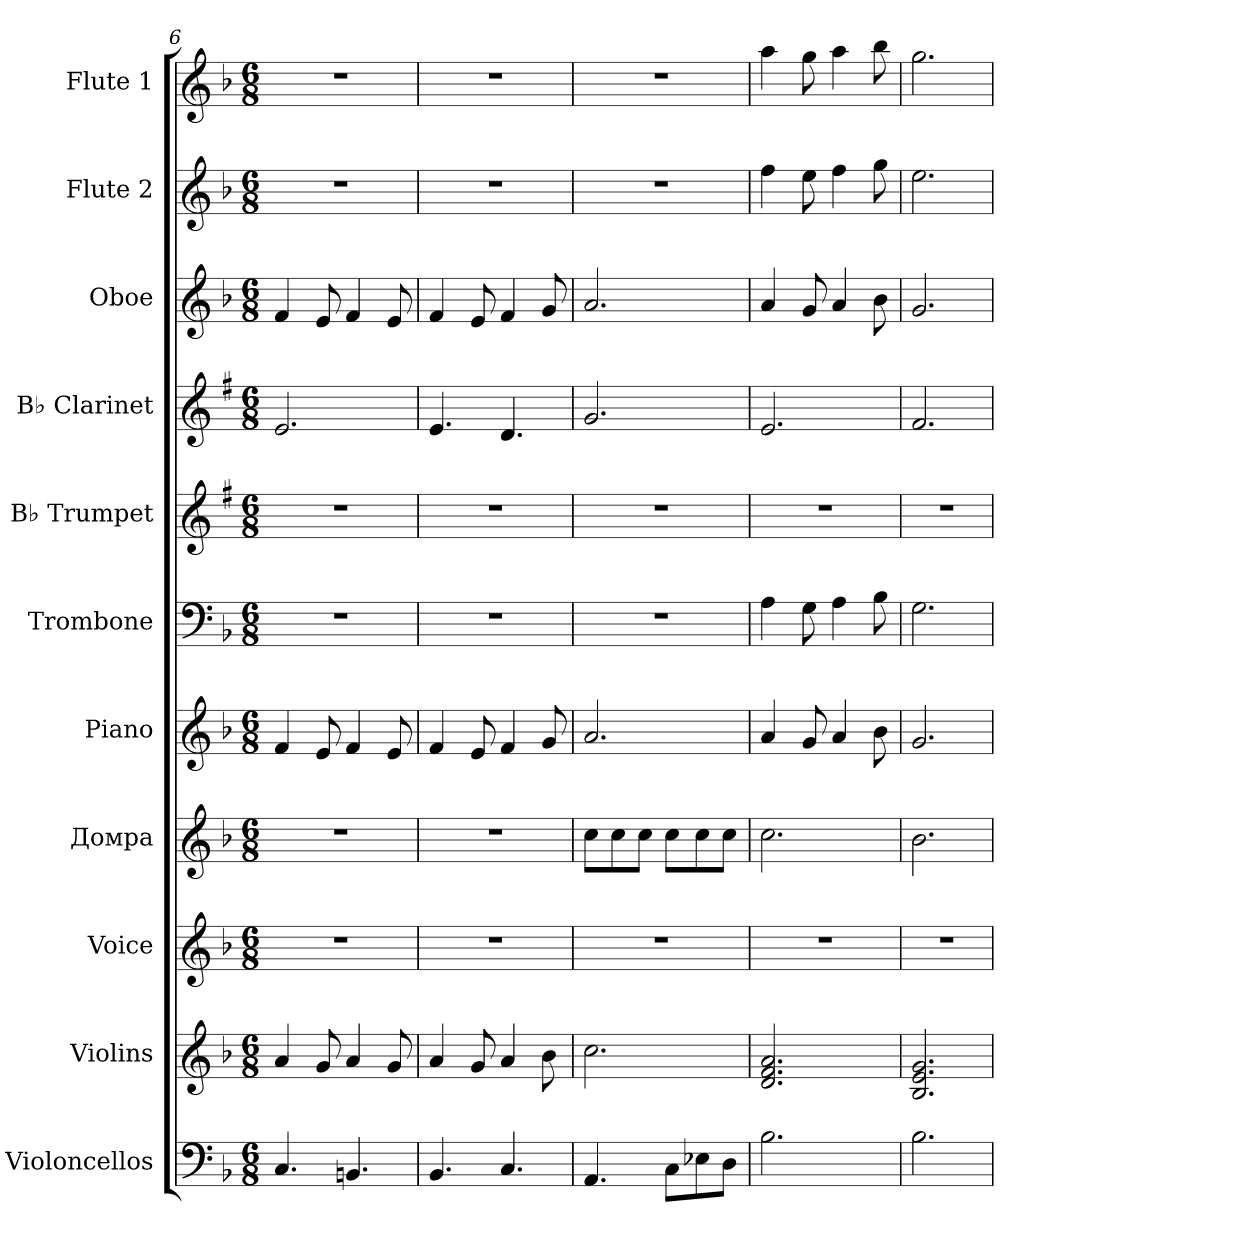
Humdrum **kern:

**kern	**kern	**kern	**kern	**kern	**kern	**kern	**kern	**kern	**kern	**kern
*part11	*part10	*part9	*part8	*part7	*part6	*part5	*part4	*part3	*part2	*part1
*staff11	*staff10	*staff9	*staff8	*staff7	*staff6	*staff5	*staff4	*staff3	*staff2	*staff1
*I"Violoncellos	*I"Violins	*I"Voice	*I"Домра	*I"Piano	*I"Trombone	*I"B♭ Trumpet	*I"B♭ Clarinet	*I"Oboe	*I"Flute 2	*I"Flute 1
*I'Vcs.	*I'Vlns.	*I'Vo.	*	*I'Pno.	*I'Tbn.	*I'B♭ Tpt.	*I'B♭ Cl.	*I'Ob.	*I'Fl. 2	*I'Fl. 1
!!LO:PB:g=z
*clefF4	*clefG2	*clefG2	*clefG2	*clefG2	*clefF4	*clefG2	*clefG2	*clefG2	*clefG2	*clefG2
*	*	*	*	*	*	*ITrd1c2	*ITrd1c2	*	*	*
*k[b-]	*k[b-]	*k[b-]	*k[b-]	*k[b-]	*k[b-]	*k[b-]	*k[b-]	*k[b-]	*k[b-]	*k[b-]
*M6/8	*M6/8	*M6/8	*M6/8	*M6/8	*M6/8	*M6/8	*M6/8	*M6/8	*M6/8	*M6/8
=6	=6	=6	=6	=6	=6	=6	=6	=6	=6	=6
4.C/	4a/	2.r	2.r	4f/	2.r	2.r	2.d/	4f/	2.r	2.r
.	8g/	.	.	8e/	.	.	.	8e/	.	.
4.BBn/	4a/	.	.	4f/	.	.	.	4f/	.	.
.	8g/	.	.	8e/	.	.	.	8e/	.	.
=7	=7	=7	=7	=7	=7	=7	=7	=7	=7	=7
4.BB-/	4a/	2.r	2.r	4f/	2.r	2.r	4.d/	4f/	2.r	2.r
.	8g/	.	.	8e/	.	.	.	8e/	.	.
4.C/	4a/	.	.	4f/	.	.	4.c/	4f/	.	.
.	8b-\	.	.	8g/	.	.	.	8g/	.	.
=8	=8	=8	=8	=8	=8	=8	=8	=8	=8	=8
4.AA/	2.cc\	2.r	8cc\L	2.a/	2.r	2.r	2.f/	2.a/	2.r	2.r
.	.	.	8cc\	.	.	.	.	.	.	.
.	.	.	8cc\J	.	.	.	.	.	.	.
8C\L	.	.	8cc\L	.	.	.	.	.	.	.
8E-X\	.	.	8cc\	.	.	.	.	.	.	.
8D\J	.	.	8cc\J	.	.	.	.	.	.	.
=9	=9	=9	=9	=9	=9	=9	=9	=9	=9	=9
2.B-\	2.d/ 2.f/ 2.a/	2.r	2.cc\	4a/	4A\	2.r	2.d/	4a/	4ff\	4aa\
.	.	.	.	8g/	8G\	.	.	8g/	8ee\	8gg\
.	.	.	.	4a/	4A\	.	.	4a/	4ff\	4aa\
.	.	.	.	8b-\	8B-\	.	.	8b-\	8gg\	8bb-\
=10	=10	=10	=10	=10	=10	=10	=10	=10	=10	=10
2.B-\	2.B-/ 2.e/ 2.g/	2.r	2.b-\	2.g/	2.G\	2.r	2.e/	2.g/	2.ee\	2.gg\
=	=	=	=	=	=	=	=	=	=	=
*-	*-	*-	*-	*-	*-	*-	*-	*-	*-	*-
